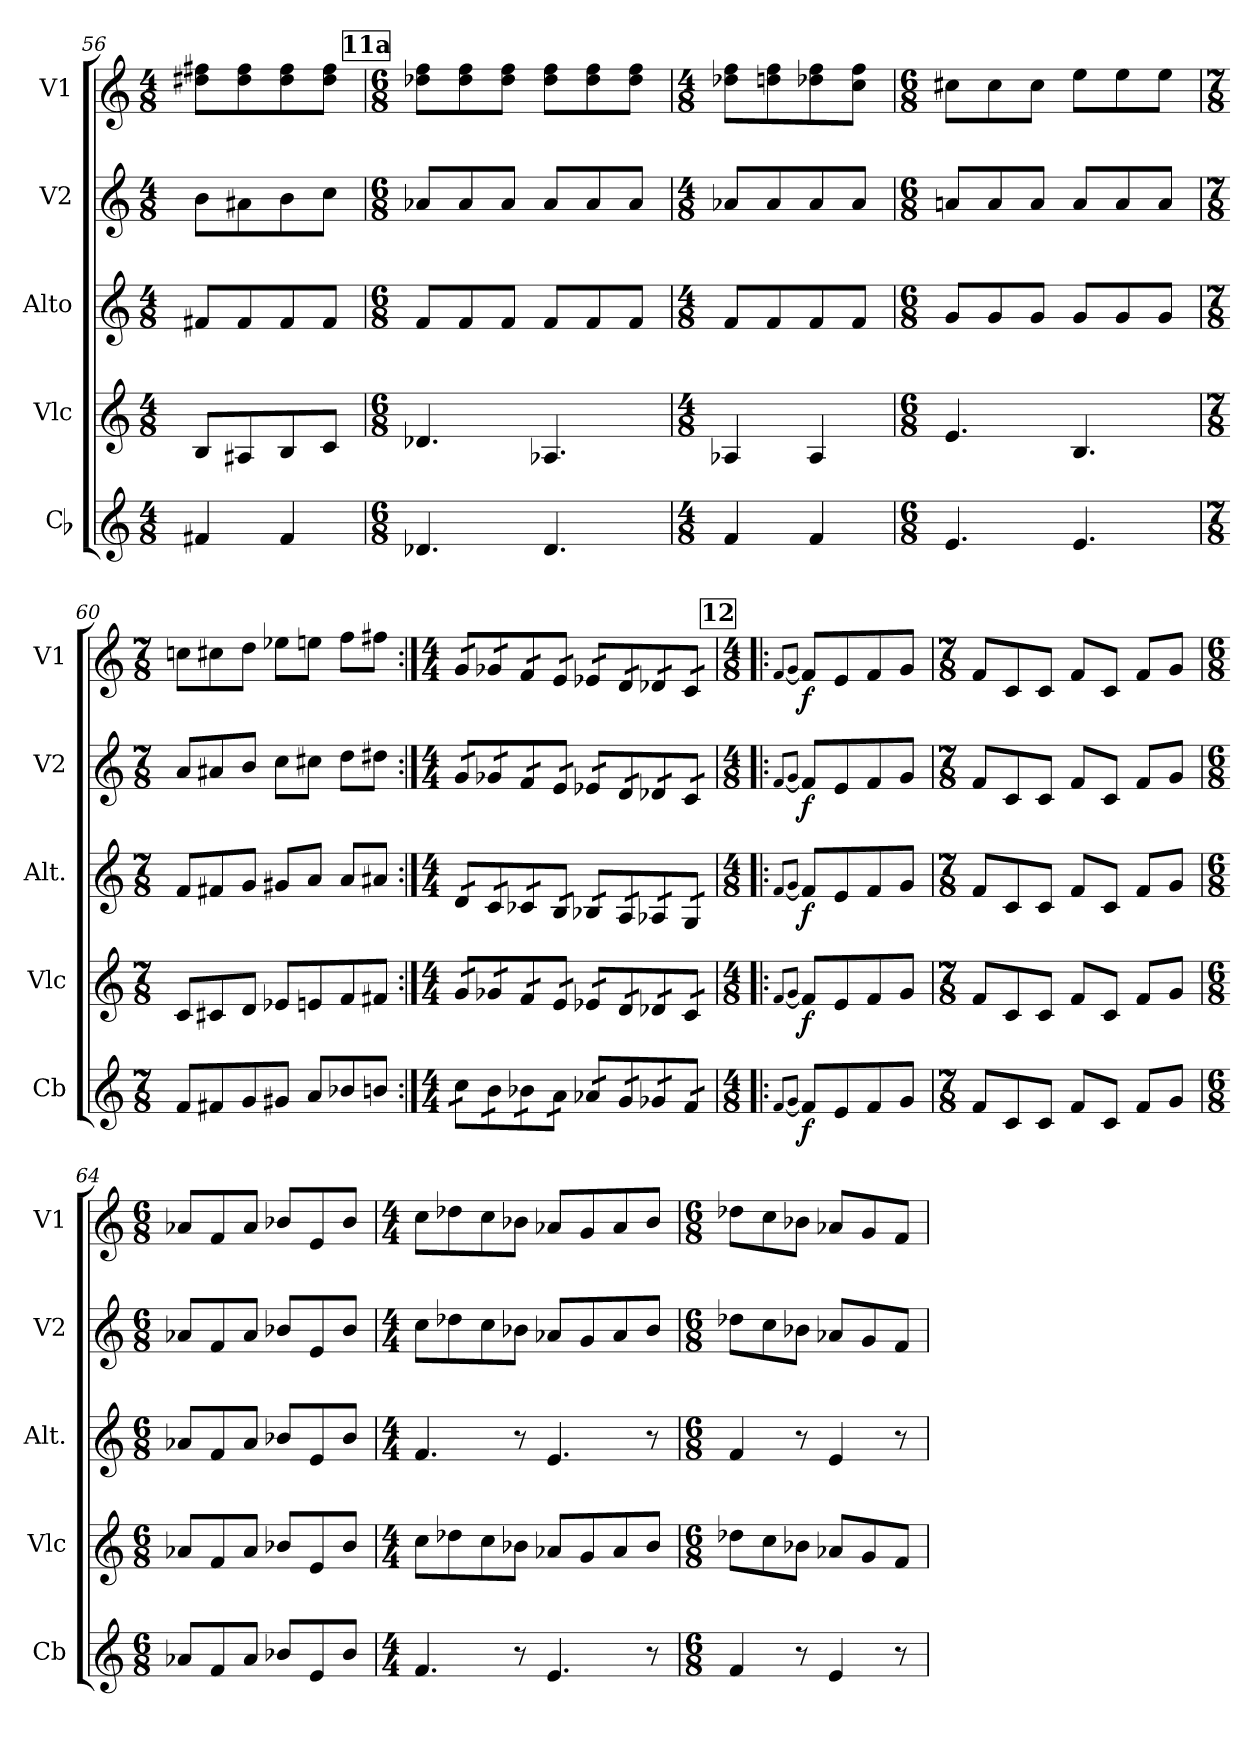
**kern	**dynam	**kern	**dynam	**kern	**dynam	**kern	**dynam	**kern	**dynam
*part5	*part5	*part4	*part4	*part3	*part3	*part2	*part2	*part1	*part1
*staff5	*staff5	*staff4	*staff4	*staff3	*staff3	*staff2	*staff2	*staff1	*staff1
*I"Cb	*	*I"Vlc	*	*I"Alto	*	*I"V2	*	*I"V1	*
*I'Cb	*	*I'Vlc	*	*I'Alt.	*	*I'V2	*	*I'V1	*
*clefG2	*	*clefG2	*	*clefG2	*	*clefG2	*	*clefG2	*
*ITrd7c12	*	*	*	*	*	*	*	*	*
*k[]	*	*k[]	*	*k[]	*	*k[]	*	*k[]	*
*M4/8	*	*M4/8	*	*M4/8	*	*M4/8	*	*M4/8	*
=56	=56	=56	=56	=56	=56	=56	=56	=56	=56
4F#X/	.	8B/L	.	8f#X/L	.	8b\L	.	8dd#X\ 8ff#X\L	.
.	.	8A#X/	.	8f#/	.	8a#X\	.	8dd#\ 8ff#\	.
4F#/	.	8B/	.	8f#/	.	8b\	.	8dd#\ 8ff#\	.
.	.	8c/J	.	8f#/J	.	8cc\J	.	8dd#\ 8ff#\J	.
!!LO:PB:g=z
!!LO:REH:place=s1:a:B:fs=14:t=11a
=57	=57	=57	=57	=57	=57	=57	=57	=57	=57
*M6/8	*	*M6/8	*	*M6/8	*	*M6/8	*	*M6/8	*
4.D-X/	.	4.d-X/	.	8f/L	.	8a-X/L	.	8dd-X\ 8ff\L	.
.	.	.	.	8f/	.	8a-/	.	8dd-\ 8ff\	.
.	.	.	.	8f/J	.	8a-/J	.	8dd-\ 8ff\J	.
4.D-/	.	4.A-X/	.	8f/L	.	8a-/L	.	8dd-\ 8ff\L	.
.	.	.	.	8f/	.	8a-/	.	8dd-\ 8ff\	.
.	.	.	.	8f/J	.	8a-/J	.	8dd-\ 8ff\J	.
=58	=58	=58	=58	=58	=58	=58	=58	=58	=58
*M4/8	*	*M4/8	*	*M4/8	*	*M4/8	*	*M4/8	*
4F/	.	4A-X/	.	8f/L	.	8a-X/L	.	8dd-X\ 8ff\L	.
.	.	.	.	8f/	.	8a-/	.	8ddn\ 8ff\	.
4F/	.	4A-/	.	8f/	.	8a-/	.	8dd-X\ 8ff\	.
.	.	.	.	8f/J	.	8a-/J	.	8cc\ 8ff\J	.
=59	=59	=59	=59	=59	=59	=59	=59	=59	=59
*M6/8	*	*M6/8	*	*M6/8	*	*M6/8	*	*M6/8	*
4.E/	.	4.e/	.	8g/L	.	8an/L	.	8cc#X\L	.
.	.	.	.	8g/	.	8a/	.	8cc#\	.
.	.	.	.	8g/J	.	8a/J	.	8cc#\J	.
4.E/	.	4.B/	.	8g/L	.	8a/L	.	8ee\L	.
.	.	.	.	8g/	.	8a/	.	8ee\	.
.	.	.	.	8g/J	.	8a/J	.	8ee\J	.
=60	=60	=60	=60	=60	=60	=60	=60	=60	=60
*M7/8	*	*M7/8	*	*M7/8	*	*M7/8	*	*M7/8	*
8F/L	.	8c/L	.	8f/L	.	8a/L	.	8ccn\L	.
8F#X/	.	8c#X/	.	8f#X/	.	8a#X/	.	8cc#X\	.
8G/	.	8d/J	.	8g/J	.	8b/J	.	8dd\J	.
8G#X/J	.	8e-X/L	.	8g#X/L	.	8cc\L	.	8ee-X\L	.
8A/L	.	8en/	.	8a/J	.	8cc#X\J	.	8een\J	.
8B-X/	.	8f/	.	8a/L	.	8dd\L	.	8ff\L	.
8Bn/J	.	8f#X/J	.	8a#X/J	.	8dd#X\J	.	8ff#X\J	.
=61:|!	=61:|!	=61:|!	=61:|!	=61:|!	=61:|!	=61:|!	=61:|!	=61:|!	=61:|!
*M4/4	*	*M4/4	*	*M4/4	*	*M4/4	*	*M4/4	*
*tremolo	*	*	*	*	*	*	*	*	*
*	*	*tremolo	*	*	*	*	*	*	*
*	*	*	*	*tremolo	*	*	*	*	*
*	*	*	*	*	*	*tremolo	*	*	*
*	*	*	*	*	*	*	*	*tremolo	*
16c\LL	.	16g/LL	.	16d/LL	.	16g/LL	.	16g/LL	.
16c\	.	16g/	.	16d/	.	16g/	.	16g/	.
16B\	.	16g-X/	.	16c/	.	16g-X/	.	16g-X/	.
16B\	.	16g-X/	.	16c/	.	16g-X/	.	16g-X/	.
16B-X\	.	16f/	.	16c-X/	.	16f/	.	16f/	.
16B-X\	.	16f/	.	16c-X/	.	16f/	.	16f/	.
16A\	.	16e/	.	16B/	.	16e/	.	16e/	.
16A\JJ	.	16e/JJ	.	16B/JJ	.	16e/JJ	.	16e/JJ	.
16A-X/LL	.	16e-X/LL	.	16B-X/LL	.	16e-X/LL	.	16e-X/LL	.
16A-X/	.	16e-X/	.	16B-X/	.	16e-X/	.	16e-X/	.
16G/	.	16d/	.	16A/	.	16d/	.	16d/	.
16G/	.	16d/	.	16A/	.	16d/	.	16d/	.
16G-X/	.	16d-X/	.	16A-X/	.	16d-X/	.	16d-X/	.
16G-X/	.	16d-X/	.	16A-X/	.	16d-X/	.	16d-X/	.
16F/	.	16c/	.	16G/	.	16c/	.	16c/	.
16F/JJ	.	16c/JJ	.	16G/JJ	.	16c/JJ	.	16c/JJ	.
*	*	*	*	*	*	*	*	*Xtremolo	*
*	*	*	*	*	*	*Xtremolo	*	*	*
*	*	*	*	*Xtremolo	*	*	*	*	*
*	*	*Xtremolo	*	*	*	*	*	*	*
*Xtremolo	*	*	*	*	*	*	*	*	*
!!LO:LB:g=z
!!LO:REH:place=s1:a:B:fs=14:t=12
=62!|:	=62!|:	=62!|:	=62!|:	=62!|:	=62!|:	=62!|:	=62!|:	=62!|:	=62!|:
*M4/8	*	*M4/8	*	*M4/8	*	*M4/8	*	*M4/8	*
[8qF/L	.	[8qf/L	.	[8qf/L	.	[8qf/L	.	[8qf/L	.
8qG/J	.	8qg/J	.	8qg/J	.	8qg/J	.	8qg/J	.
!	!LO:DY:b	!	!LO:DY:b	!	!LO:DY:b	!	!LO:DY:b	!	!LO:DY:b
8F/L]	f	8f/L]	f	8f/L]	f	8f/L]	f	8f/L]	f
8E/	.	8e/	.	8e/	.	8e/	.	8e/	.
8F/	.	8f/	.	8f/	.	8f/	.	8f/	.
8G/J	.	8g/J	.	8g/J	.	8g/J	.	8g/J	.
=63	=63	=63	=63	=63	=63	=63	=63	=63	=63
*M7/8	*	*M7/8	*	*M7/8	*	*M7/8	*	*M7/8	*
8F/L	.	8f/L	.	8f/L	.	8f/L	.	8f/L	.
8C/	.	8c/	.	8c/	.	8c/	.	8c/	.
8C/J	.	8c/J	.	8c/J	.	8c/J	.	8c/J	.
8F/L	.	8f/L	.	8f/L	.	8f/L	.	8f/L	.
8C/J	.	8c/J	.	8c/J	.	8c/J	.	8c/J	.
8F/L	.	8f/L	.	8f/L	.	8f/L	.	8f/L	.
8G/J	.	8g/J	.	8g/J	.	8g/J	.	8g/J	.
=64	=64	=64	=64	=64	=64	=64	=64	=64	=64
*M6/8	*	*M6/8	*	*M6/8	*	*M6/8	*	*M6/8	*
8A-X/L	.	8a-X/L	.	8a-X/L	.	8a-X/L	.	8a-X/L	.
8F/	.	8f/	.	8f/	.	8f/	.	8f/	.
8A-/J	.	8a-/J	.	8a-/J	.	8a-/J	.	8a-/J	.
8B-X/L	.	8b-X/L	.	8b-X/L	.	8b-X/L	.	8b-X/L	.
8E/	.	8e/	.	8e/	.	8e/	.	8e/	.
8B-/J	.	8b-/J	.	8b-/J	.	8b-/J	.	8b-/J	.
=65	=65	=65	=65	=65	=65	=65	=65	=65	=65
*M4/4	*	*M4/4	*	*M4/4	*	*M4/4	*	*M4/4	*
4.F/	.	8cc\L	.	4.f/	.	8cc\L	.	8cc\L	.
.	.	8dd-X\	.	.	.	8dd-X\	.	8dd-X\	.
.	.	8cc\	.	.	.	8cc\	.	8cc\	.
8r	.	8b-X\J	.	8r	.	8b-X\J	.	8b-X\J	.
4.E/	.	8a-X/L	.	4.e/	.	8a-X/L	.	8a-X/L	.
.	.	8g/	.	.	.	8g/	.	8g/	.
.	.	8a-/	.	.	.	8a-/	.	8a-/	.
8r	.	8b-/J	.	8r	.	8b-/J	.	8b-/J	.
!!LO:PB:g=z
=66	=66	=66	=66	=66	=66	=66	=66	=66	=66
*M6/8	*	*M6/8	*	*M6/8	*	*M6/8	*	*M6/8	*
4F/	.	8dd-X\L	.	4f/	.	8dd-X\L	.	8dd-X\L	.
.	.	8cc\	.	.	.	8cc\	.	8cc\	.
8r	.	8b-X\J	.	8r	.	8b-X\J	.	8b-X\J	.
4E/	.	8a-X/L	.	4e/	.	8a-X/L	.	8a-X/L	.
.	.	8g/	.	.	.	8g/	.	8g/	.
8r	.	8f/J	.	8r	.	8f/J	.	8f/J	.
=	=	=	=	=	=	=	=	=	=
*-	*-	*-	*-	*-	*-	*-	*-	*-	*-
